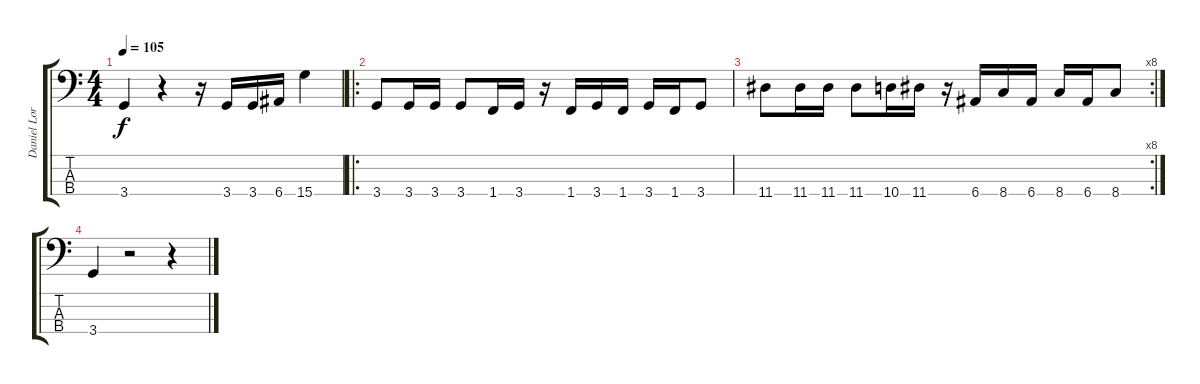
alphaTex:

\track ("Daniel Lorca" "Daniel Lor") {instrument electricbasspick}
\staff {score tabs}
\tuning (G2 D2 A1 E1) {hide}
\ts (4 4)
\tempo 105
\clef f4
\ks c
3.4.4{dy f} r.4 r.16 3.4.16 3.4.16 6.4.16 15.4.4 |
\ro
3.4.8 3.4.16 3.4.16 3.4.8 1.4.16 3.4.16 r.16 1.4.16 3.4.16 1.4.16 3.4.16 1.4.16 3.4.8 |
\rc 8
11.4.8 11.4.16 11.4.16 11.4.8 10.4.16 11.4.16 r.16 6.4.16 8.4.16 6.4.16 8.4.16 6.4.16 8.4.8 |
3.4.4 r.2 r.4
